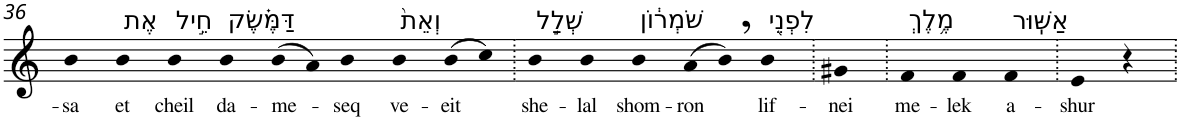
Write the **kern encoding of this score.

**kern	**text
*part1	*part1
*staff1	*staff1
*I"Piano	*
*I'Pno	*
!!LO:PB:g=z
*clefG2	*
*k[]	*
=36	=36
!	!LO:LY:b
4b	-sa
!LO:TX:a:t=אֶת	!
!	!LO:LY:b
4b	et
!LO:TX:a:t=חֵ֣יל	!
!	!LO:LY:b
4b	cheil
!LO:TX:a:t=דַּמֶּ֗שֶׂק	!
!	!LO:LY:b
4b	da-
!	!LO:LY:b
(8b	-me-
8a)	.
!	!LO:LY:b
4b	-seq
!LO:TX:a:t=וְאֵת֙	!
!	!LO:LY:b
4b	ve-
!	!LO:LY:b
(8b	-eit
8cc)	.
=37.	=37.
!LO:TX:a:t=שְׁלַ֣ל	!
!	!LO:LY:b
4b	she-
!	!LO:LY:b
4b	-lal
!LO:TX:a:t=שֹׁמְר֔וֹן	!
!	!LO:LY:b
4b	shom-
!	!LO:LY:b
(8a	-ron
8b,)	.
!LO:TX:a:t=לִפְנֵ֖י	!
!	!LO:LY:b
4b	lif-
=38.	=38.
!	!LO:LY:b
4g#X	-nei
=39.	=39.
!LO:TX:a:t=מֶ֥לֶךְ	!
!	!LO:LY:b
4f	me-
!	!LO:LY:b
4f	-lek
!LO:TX:a:t=אַשּֽׁוּר	!
!	!LO:LY:b
4f	a-
=40.	=40.
!	!LO:LY:b
4e	-shur
4r	.
=.	=.
*-	*-
